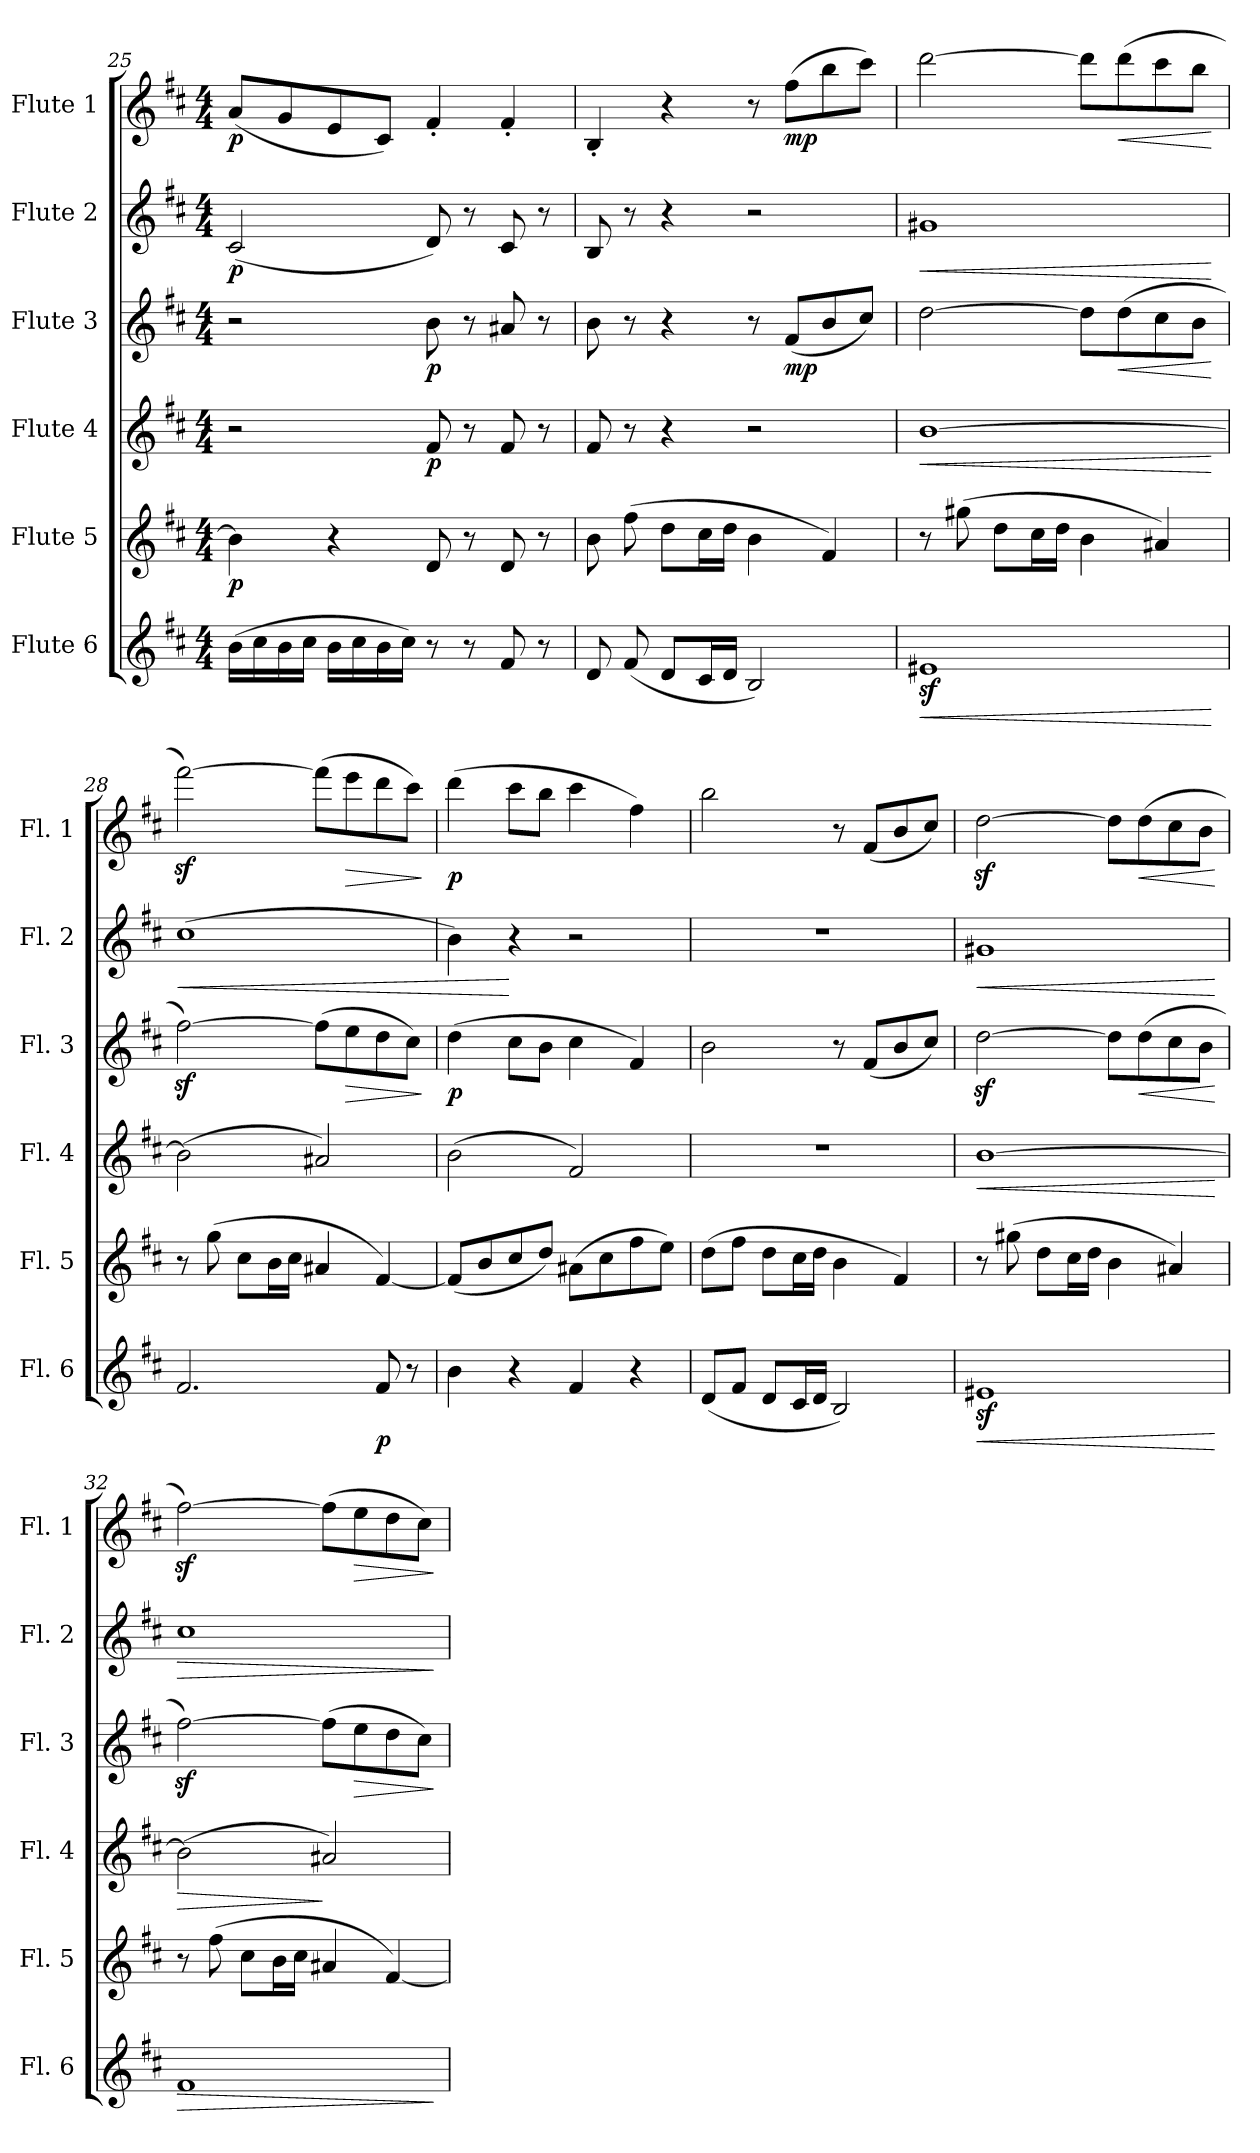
**kern	**dynam	**kern	**dynam	**kern	**dynam	**kern	**dynam	**kern	**dynam	**kern	**dynam
*part6	*part6	*part5	*part5	*part4	*part4	*part3	*part3	*part2	*part2	*part1	*part1
*staff6	*staff6	*staff5	*staff5	*staff4	*staff4	*staff3	*staff3	*staff2	*staff2	*staff1	*staff1
*I"Flute 6	*	*I"Flute 5	*	*I"Flute 4	*	*I"Flute 3	*	*I"Flute 2	*	*I"Flute 1	*
*I'Fl. 6	*	*I'Fl. 5	*	*I'Fl. 4	*	*I'Fl. 3	*	*I'Fl. 2	*	*I'Fl. 1	*
*clefG2	*	*clefG2	*	*clefG2	*	*clefG2	*	*clefG2	*	*clefG2	*
*k[f#c#]	*	*k[f#c#]	*	*k[f#c#]	*	*k[f#c#]	*	*k[f#c#]	*	*k[f#c#]	*
*M4/4	*	*M4/4	*	*M4/4	*	*M4/4	*	*M4/4	*	*M4/4	*
=25	=25	=25	=25	=25	=25	=25	=25	=25	=25	=25	=25
!	!	!	!LO:DY:b	!	!	!	!	!	!LO:DY:b	!	!LO:DY:b
(>16b\LL	.	4b\]	p	2r	.	2r	.	(<2c#/	p	(<8a/L	p
16cc#\	.	.	.	.	.	.	.	.	.	.	.
16b\	.	.	.	.	.	.	.	.	.	8g/	.
16cc#\JJ	.	.	.	.	.	.	.	.	.	.	.
16b\LL	.	4r	.	.	.	.	.	.	.	8e/	.
16cc#\	.	.	.	.	.	.	.	.	.	.	.
16b\	.	.	.	.	.	.	.	.	.	8c#/J)	.
16cc#\JJ)	.	.	.	.	.	.	.	.	.	.	.
!	!	!	!	!	!LO:DY:b	!	!LO:DY:b	!	!	!	!
8r	.	8d/	.	8f#/	p	8b\	p	8d/)	.	4f#'/	.
8r	.	8r	.	8r	.	8r	.	8r	.	.	.
8f#/	.	8d/	.	8f#/	.	8a#X/	.	8c#/	.	4f#'/	.
8r	.	8r	.	8r	.	8r	.	8r	.	.	.
!!LO:LB:g=z
=26	=26	=26	=26	=26	=26	=26	=26	=26	=26	=26	=26
8d/	.	8b\	.	8f#/	.	8b\	.	8B/	.	4B'/	.
(<8f#/	.	(>8ff#\	.	8r	.	8r	.	8r	.	.	.
8d/L	.	8dd\L	.	4r	.	4r	.	4r	.	4r	.
16c#/L	.	16cc#\L	.	.	.	.	.	.	.	.	.
16d/JJ	.	16dd\JJ	.	.	.	.	.	.	.	.	.
2B/)	.	4b\	.	2r	.	8r	.	2r	.	8r	.
!	!	!	!	!	!	!	!LO:DY:b	!	!	!	!LO:DY:b
.	.	.	.	.	.	(<8f#/L	mp	.	.	(>8ff#\L	mp
.	.	4f#/)	.	.	.	8b/	.	.	.	8bb\	.
.	.	.	.	.	.	8cc#/J)	.	.	.	8ccc#\J)	.
=27	=27	=27	=27	=27	=27	=27	=27	=27	=27	=27	=27
!	!LO:HP:b	!	!	!	!	!	!	!	!	!	!
!	!LO:HP:n=1:b	!	!	!	!LO:HP:b	!	!	!	!	!	!
!	!	!	!	!	!LO:HP:n=1:b	!	!	!	!LO:HP:b	!	!
!	!	!	!	!	!	!	!	!	!LO:HP:n=1:b	!	!
1e#Xz<	< >	8r	.	[1b	< >	[2dd\	.	1g#X	< >	[2ddd\	.
.	.	(>8gg#X\	.	.	.	.	.	.	.	.	.
.	.	8dd\L	.	.	.	.	.	.	.	.	.
.	.	16cc#\L	.	.	.	.	.	.	.	.	.
.	.	16dd\JJ	.	.	.	.	.	.	.	.	.
.	.	4b\	.	.	.	8dd\L]	.	.	.	8ddd\L]	.
!	!	!	!	!	!	!	!LO:HP:b	!	!	!	!LO:HP:b
.	.	.	.	.	.	(>8dd\	<	.	.	(>8ddd\	<
.	.	4a#X/)	.	.	.	8cc#\	.	.	.	8ccc#\	.
.	.	.	.	.	.	8b\J	.	.	.	8bb\J	.
.	[	.	.	.	[	.	[	.	[	.	[
=28	=28	=28	=28	=28	=28	=28	=28	=28	=28	=28	=28
!	!	!	!	!	!	!	!	!	!LO:HP:b	!	!
!	!	!	!	!	!	!	!	!	!LO:HP:n=1:b	!	!
2.f#/	.	8r	.	(>2b\]	.	[2ff#z<\)	.	(>1cc#	< >	[2fff#z<\)	.
.	.	(>8gg\	.	.	.	.	.	.	.	.	.
.	.	8cc#\L	.	.	.	.	.	.	.	.	.
.	.	16b\L	.	.	.	.	.	.	.	.	.
.	.	16cc#\JJ	.	.	.	.	.	.	.	.	.
.	.	4a#X/	.	2a#X/)	]	(>8ff#\L]	.	.	.	(>8fff#\L]	.
!	!	!	!	!	!	!	!LO:HP:b	!	!	!	!LO:HP:b
.	.	.	.	.	.	8ee\	>	.	.	8eee\	>
!	!LO:DY:n=1:b	!	!	!	!	!	!	!	!	!	!
8f#/	] p	[4f#/)	.	.	.	8dd\	.	.	.	8ddd\	.
8r	.	.	.	.	.	8cc#\J)	.	.	.	8ccc#\J)	.
.	.	.	.	.	.	.	]	.	]	.	]
=29	=29	=29	=29	=29	=29	=29	=29	=29	=29	=29	=29
!	!	!	!	!	!	!	!LO:DY:b	!	!	!	!LO:DY:b
4b\	.	(<8f#/L]	.	(>2b\	.	(>4dd\	p	4b\)	.	(>4ddd\	p
.	.	8b/	.	.	.	.	.	.	.	.	.
4r	.	8cc#/	.	.	.	8cc#\L	.	4r	[	8ccc#\L	.
.	.	8dd/J)	.	.	.	8b\J	.	.	.	8bb\J	.
4f#/	.	(>8a#X\L	.	2f#/)	.	4cc#\	.	2r	]	4ccc#\	.
.	.	8cc#\	.	.	.	.	.	.	.	.	.
4r	.	8ff#\	.	.	.	4f#/)	.	.	.	4ff#\)	.
.	.	8ee\J)	.	.	.	.	.	.	.	.	.
=30	=30	=30	=30	=30	=30	=30	=30	=30	=30	=30	=30
(<8d/L	.	(>8dd\L	.	1r	.	2b\	.	1r	.	2bb\	.
8f#/J	.	8ff#\J	.	.	.	.	.	.	.	.	.
8d/L	.	8dd\L	.	.	.	.	.	.	.	.	.
16c#/L	.	16cc#\L	.	.	.	.	.	.	.	.	.
16d/JJ	.	16dd\JJ	.	.	.	.	.	.	.	.	.
2B/)	.	4b\	.	.	.	8r	.	.	.	8r	.
.	.	.	.	.	.	(<8f#/L	.	.	.	(<8f#/L	.
.	.	4f#/)	.	.	.	8b/	.	.	.	8b/	.
.	.	.	.	.	.	8cc#/J)	.	.	.	8cc#/J)	.
!!LO:PB:g=z
=31	=31	=31	=31	=31	=31	=31	=31	=31	=31	=31	=31
!	!LO:HP:b	!	!	!	!LO:HP:b	!	!	!	!LO:HP:b	!	!
1e#Xz<	<	8r	.	[1b	<	[2ddz<\	.	1g#X	<	[2ddz<\	.
.	.	(>8gg#X\	.	.	.	.	.	.	.	.	.
.	.	8dd\L	.	.	.	.	.	.	.	.	.
.	.	16cc#\L	.	.	.	.	.	.	.	.	.
.	.	16dd\JJ	.	.	.	.	.	.	.	.	.
.	.	4b\	.	.	.	8dd\L]	.	.	.	8dd\L]	.
!	!	!	!	!	!	!	!LO:HP:b	!	!	!	!LO:HP:b
.	.	.	.	.	.	(>8dd\	<	.	.	(>8dd\	<
.	.	4a#X/)	.	.	.	8cc#\	.	.	.	8cc#\	.
.	.	.	.	.	.	8b\J	.	.	.	8b\J	.
.	[	.	.	.	[	.	[	.	[	.	[
=32	=32	=32	=32	=32	=32	=32	=32	=32	=32	=32	=32
!	!LO:HP:b	!	!	!	!LO:HP:b	!	!	!	!LO:HP:b	!	!
1f#	>	8r	.	(>2b\]	>	[2ff#z<\)	.	1cc#	>	[2ff#z<\)	.
.	.	(>8ff#\	.	.	.	.	.	.	.	.	.
.	.	8cc#\L	.	.	.	.	.	.	.	.	.
.	.	16b\L	.	.	.	.	.	.	.	.	.
.	.	16cc#\JJ	.	.	.	.	.	.	.	.	.
.	.	4a#X/	.	2a#X/)	]	(>8ff#\L]	.	.	.	(>8ff#\L]	.
!	!	!	!	!	!	!	!LO:HP:b	!	!	!	!LO:HP:b
.	.	.	.	.	.	8ee\	>	.	.	8ee\	>
.	.	[4f#/)	.	.	.	8dd\	.	.	.	8dd\	.
.	.	.	.	.	.	8cc#\J)	.	.	.	8cc#\J)	.
.	]	.	.	.	.	.	]	.	]	.	]
=	=	=	=	=	=	=	=	=	=	=	=
*-	*-	*-	*-	*-	*-	*-	*-	*-	*-	*-	*-
